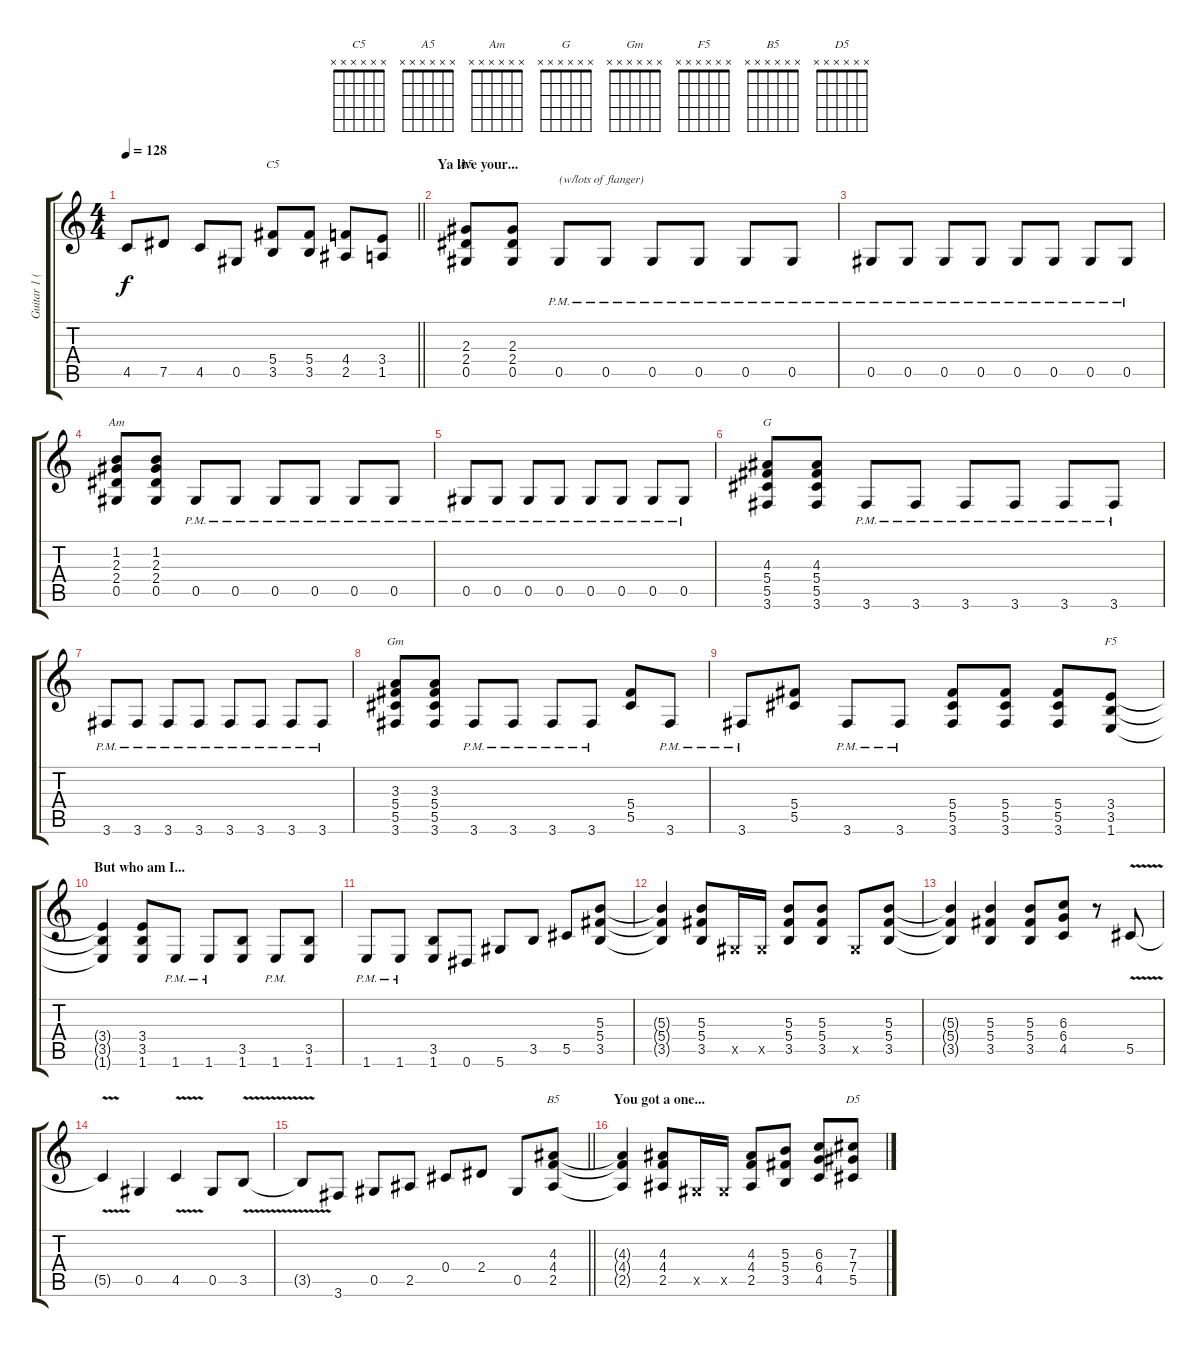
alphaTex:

\track ("Guitar 1 (Slash)" "Guitar 1 (") {instrument overdrivenguitar}
\staff {score tabs}
\tuning (Eb4 Bb3 Gb3 Db3 Ab2 Eb2) {hide}
\chord ("C5" x x x x x x)
\chord ("A5" x x x x x x)
\chord ("Am" x x x x x x)
\chord ("G" x x x x x x)
\chord ("Gm" x x x x x x)
\chord ("F5" x x x x x x)
\chord ("B5" x x x x x x)
\chord ("D5" x x x x x x)
\ts (4 4)
\tempo 128
\clef g2
\barLineRight lightlight
\ks c
4.5{t}.8{dy f} 7.5.8 4.5.8 0.5.8 (5.4 3.5).8{ch "C5"} (5.4 3.5).8 (4.4 2.5).8 (3.4 1.5).8 |
\section ("" "Ya live your...")
(2.3 2.4 0.5).8{ch "A5"} (2.3 2.4 0.5).8 0.5{pm}.8{txt "(w/lots of flanger)"} 0.5{pm}.8 0.5{pm}.8 0.5{pm}.8 0.5{pm}.8 0.5{pm}.8 |
0.5{pm}.8 0.5{pm}.8 0.5{pm}.8 0.5{pm}.8 0.5{pm}.8 0.5{pm}.8 0.5{pm}.8 0.5{pm}.8 |
(1.2 2.3 2.4 0.5).8{ch "Am"} (1.2 2.3 2.4 0.5).8 0.5{pm}.8 0.5{pm}.8 0.5{pm}.8 0.5{pm}.8 0.5{pm}.8 0.5{pm}.8 |
0.5{pm}.8 0.5{pm}.8 0.5{pm}.8 0.5{pm}.8 0.5{pm}.8 0.5{pm}.8 0.5{pm}.8 0.5{pm}.8 |
(4.3 5.4 5.5 3.6).8{ch "G"} (4.3 5.4 5.5 3.6).8 3.6{pm}.8 3.6{pm}.8 3.6{pm}.8 3.6{pm}.8 3.6{pm}.8 3.6{pm}.8 |
3.6{pm}.8 3.6{pm}.8 3.6{pm}.8 3.6{pm}.8 3.6{pm}.8 3.6{pm}.8 3.6{pm}.8 3.6{pm}.8 |
(3.3 5.4 5.5 3.6).8{ch "Gm"} (3.3 5.4 5.5 3.6).8 3.6{pm}.8 3.6{pm}.8 3.6{pm}.8 3.6{pm}.8 (5.4 5.5).8 3.6{pm}.8 |
3.6{pm}.8 (5.4 5.5).8 3.6{pm}.8 3.6{pm}.8 (5.4 5.5 3.6).8 (5.4 5.5 3.6).8 (5.4 5.5 3.6).8 (3.4 3.5 1.6).8{ch "F5"} |
\section ("" "But who am I...")
(3.4{t} 3.5{t} 1.6{t}).4 (3.4 3.5 1.6).8 1.6{pm}.8 1.6{pm}.8 (3.5 1.6).8 1.6{pm}.8 (3.5 1.6).8 |
1.6{pm}.8 1.6{pm}.8 (3.5 1.6).8 0.6.8 5.6.8 3.5.8 5.5.8 (5.3 5.4 3.5).8 |
(5.3{t} 5.4{t} 3.5{t}).4 (5.3 5.4 3.5).8 0.5{x}.16 0.5{x}.16 (5.3 5.4 3.5).8 (5.3 5.4 3.5).8 0.5{x}.8 (5.3 5.4 3.5).8 |
(5.3{t} 5.4{t} 3.5{t}).4 (5.3 5.4 3.5).4 (5.3 5.4 3.5).8 (6.3 6.4 4.5).8 r.8 5.5{v}.8 |
5.5{t}.4 0.5.4 4.5{v}.4 0.5.8 3.5{v}.8 |
\barLineRight lightlight
3.5{t}.8 3.6.8 0.5.8 2.5.8 0.4.8 2.4.8 0.5.8 (4.3 4.4 2.5).8{ch "B5"} |
\section ("" "You got a one...")
(4.3{t} 4.4{t} 2.5{t}).4 (4.3 4.4 2.5).8 0.5{x}.16 0.5{x}.16 (4.3 4.4 2.5).8 (5.3 5.4 3.5).8 (6.3 6.4 4.5).8 (7.3 7.4 5.5).8{ch "D5"}
